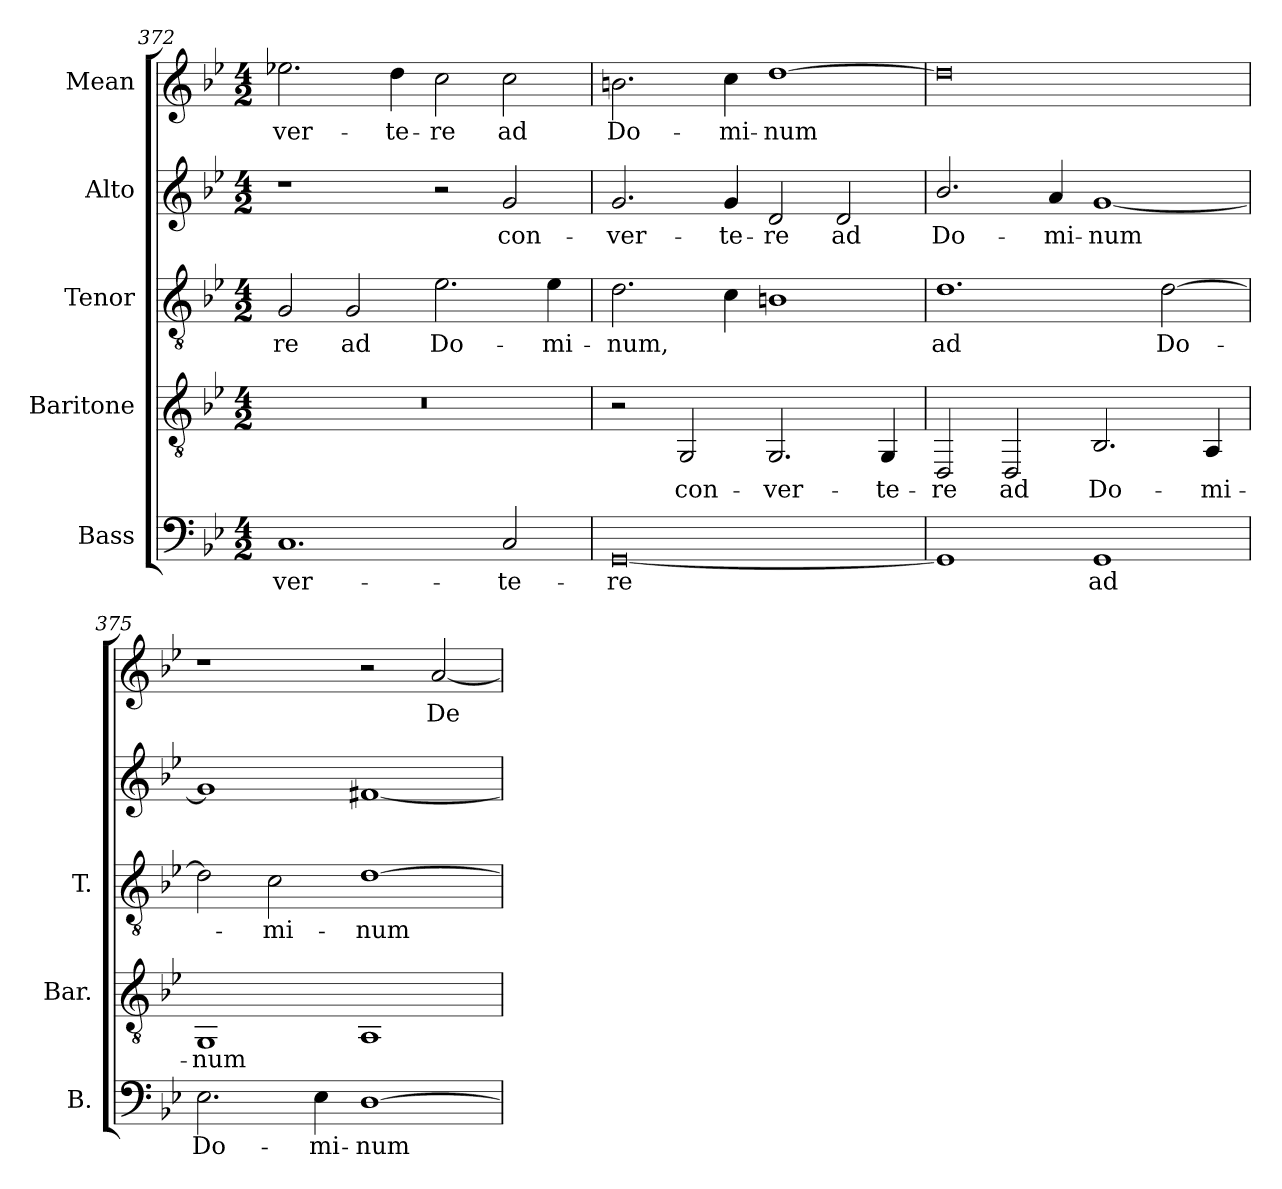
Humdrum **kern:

**kern	**text	**kern	**text	**kern	**text	**kern	**text	**kern	**text
*part5	*part5	*part4	*part4	*part3	*part3	*part2	*part2	*part1	*part1
*staff5	*staff5	*staff4	*staff4	*staff3	*staff3	*staff2	*staff2	*staff1	*staff1
*I"Bass	*	*I"Baritone	*	*I"Tenor	*	*I"Alto	*	*I"Mean	*
*I'B.	*	*I'Bar.	*	*I'T.	*	*	*	*	*
*clefF4	*	*clefGv2	*	*clefGv2	*	*clefG2	*	*clefG2	*
*	*	*	*	*ITrd7c12	*	*	*	*	*
*k[b-e-]	*	*k[b-e-]	*	*k[b-e-]	*	*k[b-e-]	*	*k[b-e-]	*
*B-:	*	*B-:	*	*B-:	*	*B-:	*	*B-:	*
*M4/2	*	*M4/2	*	*M4/2	*	*M4/2	*	*M4/2	*
=372	=372	=372	=372	=372	=372	=372	=372	=372	=372
!	!LO:LY:b:color=#000000	!LO:N:vis=1	!	!	!	!	!	!	!
!	!	!	!	!	!LO:LY:b:color=#000000	!	!	!	!
!	!	!	!	!	!	!	!	!	!LO:LY:b:color=#000000
1.Ci	-ver-	0r	.	2GGi/	-re	1r	.	2.ee-Xi\	-ver-
!	!	!	!	!	!LO:LY:b:color=#000000	!	!	!	!
.	.	.	.	2GGi/	ad	.	.	.	.
!	!	!	!	!	!	!	!	!	!LO:LY:b:color=#000000
.	.	.	.	.	.	.	.	4ddi\	-te-
!	!	!	!	!	!LO:LY:b:color=#000000	!	!	!	!
!	!	!	!	!	!	!	!	!	!LO:LY:b:color=#000000
.	.	.	.	2.E-i\	Do-	2r	.	2cci\	-re
!	!LO:LY:b:color=#000000	!	!	!	!	!	!	!	!
!	!	!	!	!	!	!	!LO:LY:b:color=#000000	!	!
!	!	!	!	!	!	!	!	!	!LO:LY:b:color=#000000
2Ci/	-te-	.	.	.	.	2gi/	con-	2cci\	ad
!	!	!	!	!	!LO:LY:b:color=#000000	!	!	!	!
.	.	.	.	4E-i\	-mi-	.	.	.	.
=373	=373	=373	=373	=373	=373	=373	=373	=373	=373
!	!LO:LY:b:color=#000000	!	!	!	!	!	!	!	!
!	!	!	!	!	!LO:LY:b:color=#000000	!	!	!	!
!	!	!	!	!	!	!	!LO:LY:b:color=#000000	!	!
!	!	!	!	!	!	!	!	!	!LO:LY:b:color=#000000
[0GGi	-re	2r	.	2.Di\	-num,	2.gi/	-ver-	2.bni\	Do-
!	!	!	!LO:LY:b:color=#000000	!	!	!	!	!	!
.	.	2GGi/	con-	.	.	.	.	.	.
!	!	!	!	!	!	!	!LO:LY:b:color=#000000	!	!
!	!	!	!	!	!	!	!	!	!LO:LY:b:color=#000000
.	.	.	.	4Ci\	.	4gi/	-te-	4cci\	-mi-
!	!	!	!LO:LY:b:color=#000000	!	!	!	!	!	!
!	!	!	!	!	!	!	!LO:LY:b:color=#000000	!	!
!	!	!	!	!	!	!	!	!	!LO:LY:b:color=#000000
.	.	2.GGi/	-ver-	1BBni	.	2di/	-re	[1ddi	-num
!	!	!	!	!	!	!	!LO:LY:b:color=#000000	!	!
.	.	.	.	.	.	2di/	ad	.	.
!	!	!	!LO:LY:b:color=#000000	!	!	!	!	!	!
.	.	4GGi/	-te-	.	.	.	.	.	.
=374	=374	=374	=374	=374	=374	=374	=374	=374	=374
!	!	!	!LO:LY:b:color=#000000	!	!	!	!	!	!
!	!	!	!	!	!LO:LY:b:color=#000000	!	!	!	!
!	!	!	!	!	!	!	!LO:LY:b:color=#000000	!	!
1GGi]	.	2DDi/	-re	1.Di	ad	2.b-i/	Do-	0ddi]	.
!	!	!	!LO:LY:b:color=#000000	!	!	!	!	!	!
.	.	2DDi/	ad	.	.	.	.	.	.
!	!	!	!	!	!	!	!LO:LY:b:color=#000000	!	!
.	.	.	.	.	.	4ai/	-mi-	.	.
!	!LO:LY:b:color=#000000	!	!	!	!	!	!	!	!
!	!	!	!LO:LY:b:color=#000000	!	!	!	!	!	!
!	!	!	!	!	!	!	!LO:LY:b:color=#000000	!	!
1GGi	ad	2.BB-i/	Do-	.	.	[1gi	-num	.	.
!	!	!	!	!	!LO:LY:b:color=#000000	!	!	!	!
.	.	.	.	[2Di\	Do-	.	.	.	.
!	!	!	!LO:LY:b:color=#000000	!	!	!	!	!	!
.	.	4AAi/	-mi-	.	.	.	.	.	.
=375	=375	=375	=375	=375	=375	=375	=375	=375	=375
!	!LO:LY:b:color=#000000	!	!	!	!	!	!	!	!
!	!	!	!LO:LY:b:color=#000000	!	!	!	!	!	!
2.E-i\	Do-	1GGi	-num	2Di\]	.	1gi]	.	1r	.
!	!	!	!	!	!LO:LY:b:color=#000000	!	!	!	!
.	.	.	.	2Ci\	-mi-	.	.	.	.
!	!LO:LY:b:color=#000000	!	!	!	!	!	!	!	!
4E-i\	-mi-	.	.	.	.	.	.	.	.
!	!LO:LY:b:color=#000000	!	!	!	!	!	!	!	!
!	!	!	!	!	!LO:LY:b:color=#000000	!	!	!	!
[1Di	-num	1AAi	.	[1Di	-num	[1f#Xi	.	2r	.
!	!	!	!	!	!	!	!	!	!LO:LY:b:color=#000000
.	.	.	.	.	.	.	.	[2ai/	De-
=	=	=	=	=	=	=	=	=	=
*-	*-	*-	*-	*-	*-	*-	*-	*-	*-
